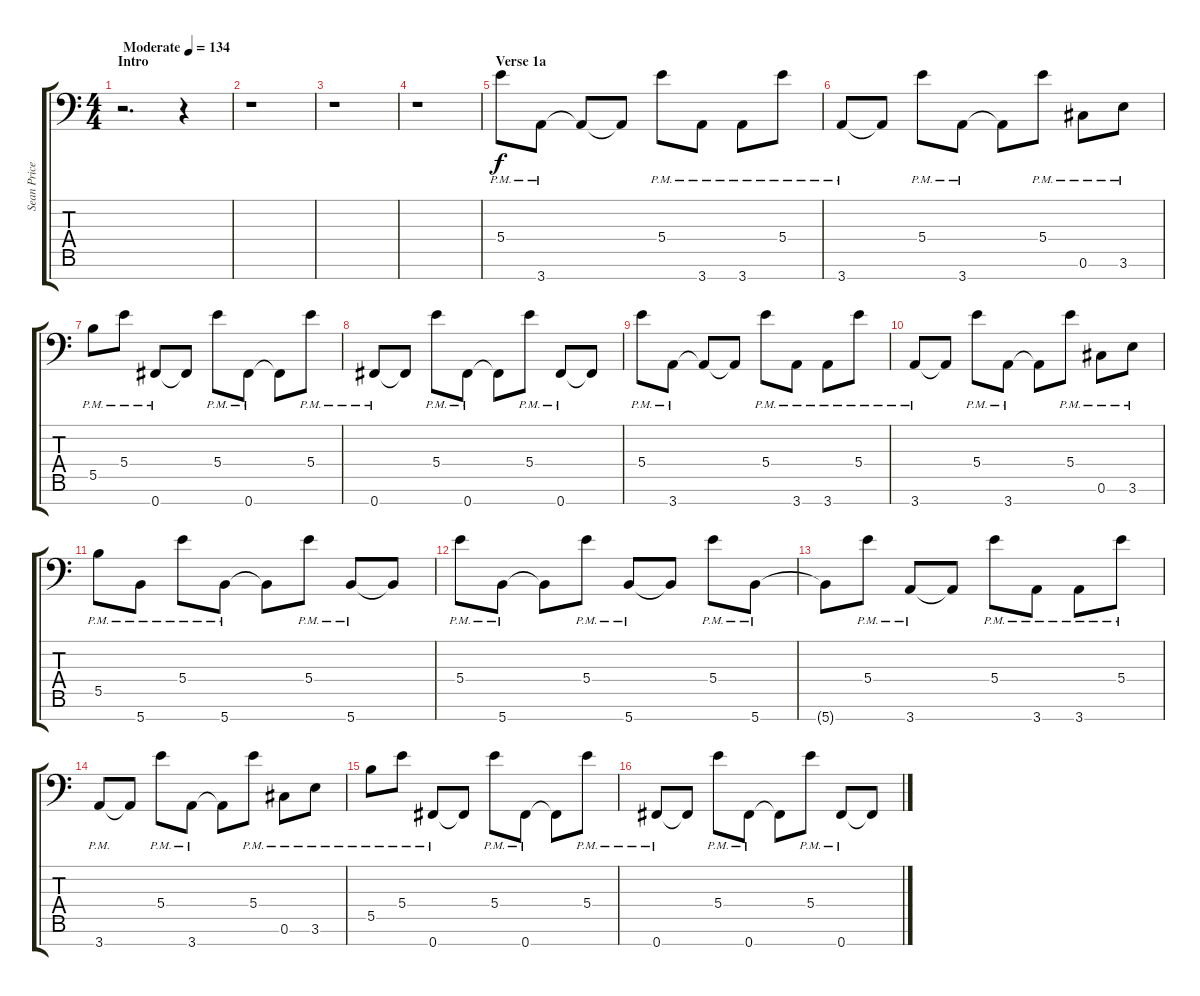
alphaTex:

\track ("Sean Price" "Sean Price") {instrument distortionguitar}
\staff {score tabs}
\tuning (Db4 Ab3 E3 B2 Gb2 Db2 Gb1) {hide}
\ts (4 4)
\section ("" "Intro ")
\tempo (134 "Moderate")
\clef f4
\ks c
r.2{d dy f instrument distortionguitar} r.4 |
r.1 |
r.1 |
r.1 |
\section ("" "Verse 1a")
5.4{pm}.8 3.7{pm}.8 3.7{t}.8 3.7{t}.8 5.4{pm}.8 3.7{pm}.8 3.7{pm}.8 5.4{pm}.8 |
3.7{pm}.8 3.7{t}.8 5.4{pm}.8 3.7{pm}.8 3.7{t}.8 5.4{pm}.8 0.6{pm}.8 3.6{pm}.8 |
5.5{pm}.8 5.4{pm}.8 0.7{pm}.8 0.7{t}.8 5.4{pm}.8 0.7{pm}.8 0.7{t}.8 5.4{pm}.8 |
0.7{pm}.8 0.7{t}.8 5.4{pm}.8 0.7{pm}.8 0.7{t}.8 5.4{pm}.8 0.7{pm}.8 0.7{t}.8 |
5.4{pm}.8 3.7{pm}.8 3.7{t}.8 3.7{t}.8 5.4{pm}.8 3.7{pm}.8 3.7{pm}.8 5.4{pm}.8 |
3.7{pm}.8 3.7{t}.8 5.4{pm}.8 3.7{pm}.8 3.7{t}.8 5.4{pm}.8 0.6{pm}.8 3.6{pm}.8 |
5.5{pm}.8 5.7{pm}.8 5.4{pm}.8 5.7{pm}.8 5.7{t}.8 5.4{pm}.8 5.7{pm}.8 5.7{t}.8 |
5.4{pm}.8 5.7{pm}.8 5.7{t}.8 5.4{pm}.8 5.7{pm}.8 5.7{t}.8 5.4{pm}.8 5.7{pm}.8 |
5.7{t}.8 5.4{pm}.8 3.7{pm}.8 3.7{t}.8 5.4{pm}.8 3.7{pm}.8 3.7{pm}.8 5.4{pm}.8 |
3.7{pm}.8 3.7{t}.8 5.4{pm}.8 3.7{pm}.8 3.7{t}.8 5.4{pm}.8 0.6{pm}.8 3.6{pm}.8 |
5.5{pm}.8 5.4{pm}.8 0.7{pm}.8 0.7{t}.8 5.4{pm}.8 0.7{pm}.8 0.7{t}.8 5.4{pm}.8 |
0.7{pm}.8 0.7{t}.8 5.4{pm}.8 0.7{pm}.8 0.7{t}.8 5.4{pm}.8 0.7{pm}.8 0.7{t}.8
